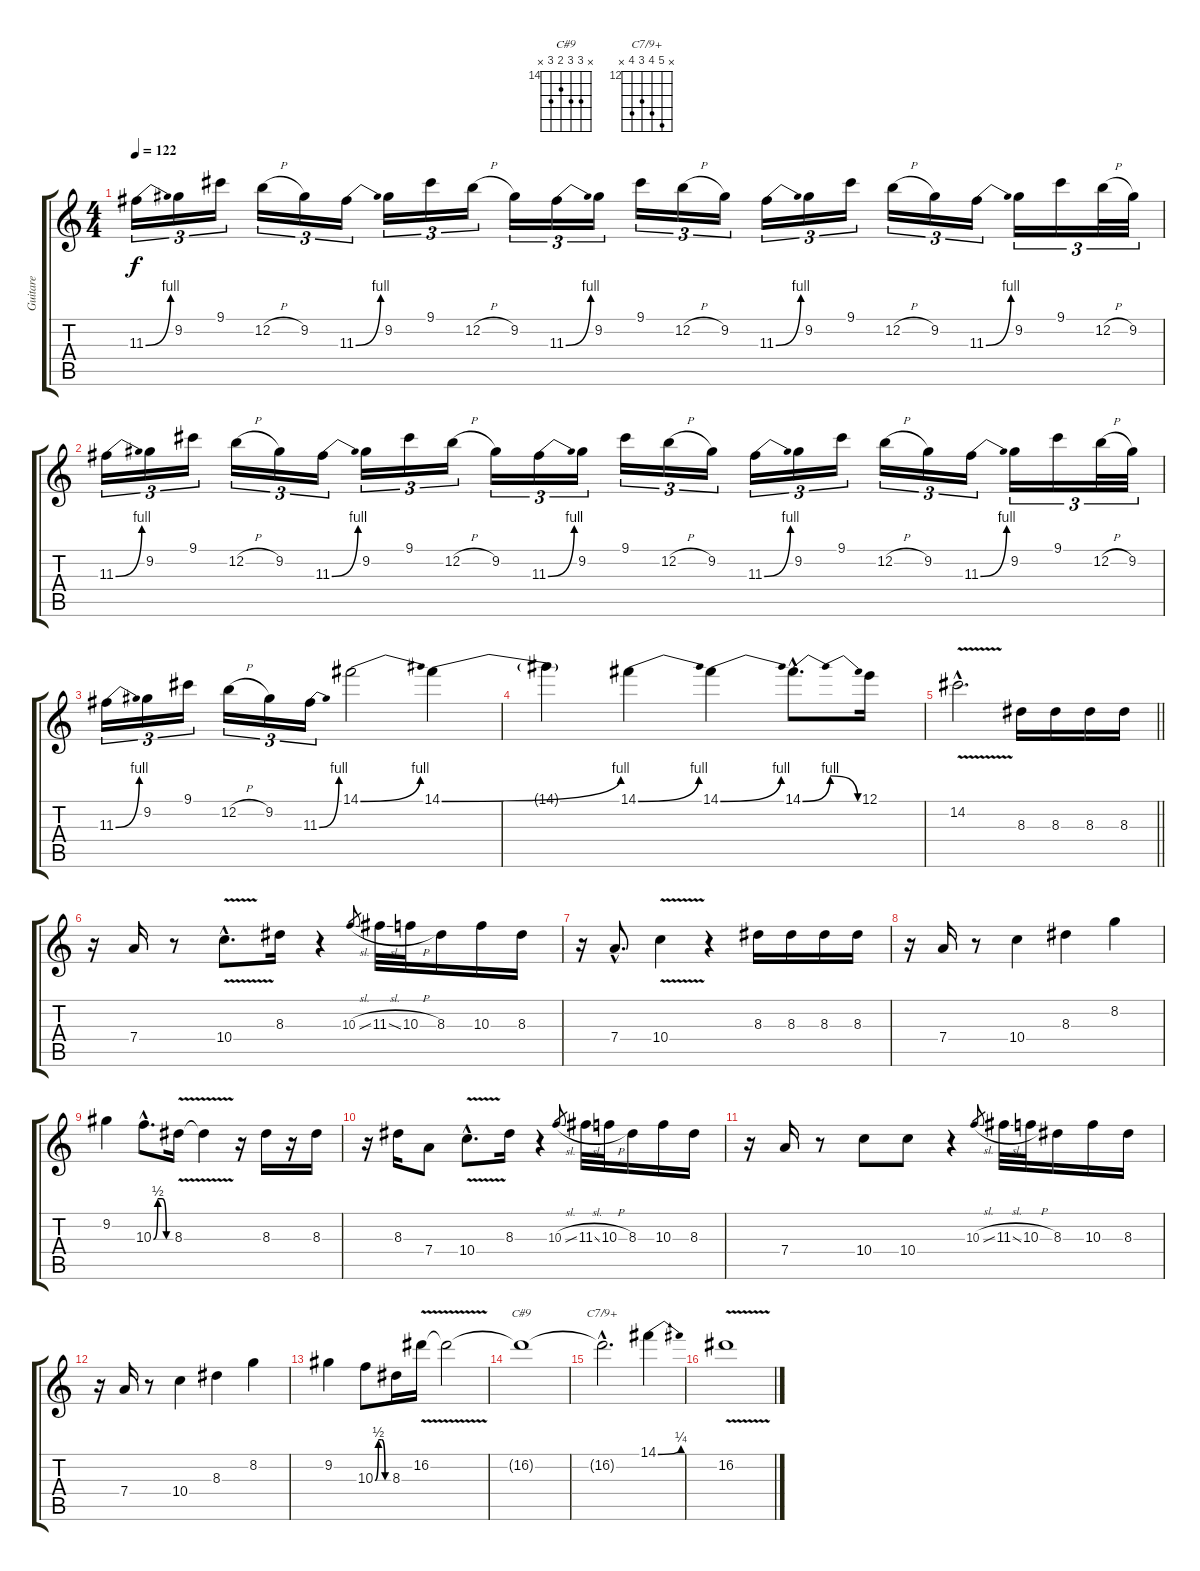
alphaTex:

\track ("Guitare" "Guitare") {instrument overdrivenguitar}
\staff {score tabs}
\tuning (E4 B3 G3 D3 A2 E2) {hide}
\chord ("C#9" x 16 16 15 16 x) {firstfret 14}
\chord ("C7/9+" x 16 15 14 15 x) {firstfret 12}
\ts (4 4)
\tempo 122
\clef g2
\ks c
11.3{be (bend 0 0 60 4)}.16{tu (3 2) dy f} 9.2.16{tu (3 2)} 9.1.16{tu (3 2)} 12.2{h}.16{tu (3 2)} 9.2.16{tu (3 2)} 11.3{be (bend 0 0 60 4)}.16{tu (3 2)} 9.2.16{tu (3 2)} 9.1.16{tu (3 2)} 12.2{h}.16{tu (3 2)} 9.2.16{tu (3 2)} 11.3{be (bend 0 0 60 4)}.16{tu (3 2)} 9.2.16{tu (3 2)} 9.1.16{tu (3 2)} 12.2{h}.16{tu (3 2)} 9.2.16{tu (3 2)} 11.3{be (bend 0 0 60 4)}.16{tu (3 2)} 9.2.16{tu (3 2)} 9.1.16{tu (3 2)} 12.2{h}.16{tu (3 2)} 9.2.16{tu (3 2)} 11.3{be (bend 0 0 60 4)}.16{tu (3 2)} 9.2.16{tu (3 2)} 9.1.16{tu (3 2)} 12.2{h}.32{tu (3 2)} 9.2.32{tu (3 2)} |
11.3{be (bend 0 0 60 4)}.16{tu (3 2)} 9.2.16{tu (3 2)} 9.1.16{tu (3 2)} 12.2{h}.16{tu (3 2)} 9.2.16{tu (3 2)} 11.3{be (bend 0 0 60 4)}.16{tu (3 2)} 9.2.16{tu (3 2)} 9.1.16{tu (3 2)} 12.2{h}.16{tu (3 2)} 9.2.16{tu (3 2)} 11.3{be (bend 0 0 60 4)}.16{tu (3 2)} 9.2.16{tu (3 2)} 9.1.16{tu (3 2)} 12.2{h}.16{tu (3 2)} 9.2.16{tu (3 2)} 11.3{be (bend 0 0 60 4)}.16{tu (3 2)} 9.2.16{tu (3 2)} 9.1.16{tu (3 2)} 12.2{h}.16{tu (3 2)} 9.2.16{tu (3 2)} 11.3{be (bend 0 0 60 4)}.16{tu (3 2)} 9.2.16{tu (3 2)} 9.1.16{tu (3 2)} 12.2{h}.32{tu (3 2)} 9.2.32{tu (3 2)} |
11.3{be (bend 0 0 60 4)}.16{tu (3 2)} 9.2.16{tu (3 2)} 9.1.16{tu (3 2)} 12.2{h}.16{tu (3 2)} 9.2.16{tu (3 2)} 11.3{be (bend 0 0 60 4)}.16{tu (3 2)} 14.1{be (bend 0 0 60 4)}.2 14.1{be (bend 0 0 60 4)}.4 |
14.1{t}.4 14.1{be (bend 0 0 60 4)}.4 14.1{be (bend 0 0 60 4)}.4 14.1{be (bendrelease 0 0 30 4 45 4 60 0) hac}.8{d} 12.1.16 |
\barLineRight lightlight
14.2{v hac}.2{d} 8.3.16 8.3.16 8.3.16 8.3.16 |
r.16 7.4.16 r.8 10.4{v hac}.8{d} 8.3.16 r.4 10.3{sl}.8{gr} 11.3{sl}.32 10.3{h}.32 8.3.16 10.3.16 8.3.16 |
r.16 7.4{hac}.8{d} 10.4{v}.4 r.4 8.3.16 8.3.16 8.3.16 8.3.16 |
r.16 7.4.16 r.8 10.4.4 8.3.4 8.2.4 |
9.2.4 10.3{be (custom 0 0 15 2 30 2 45 0 60 0) hac}.8{d} 8.3{v}.16 8.3{t}.4 r.16 8.3.16 r.16 8.3.16 |
r.16 8.3.16 7.4.8 10.4{v hac}.8{d} 8.3.16 r.4 10.3{sl}.8{gr} 11.3{sl}.32 10.3{h}.32 8.3.16 10.3.16 8.3.16 |
r.16 7.4.16 r.8 10.4.8 10.4.8 r.4 10.3{sl}.8{gr} 11.3{sl}.32 10.3{h}.32 8.3.16 10.3.16 8.3.16 |
r.16 7.4.16 r.8 10.4.4 8.3.4 8.2.4 |
9.2.4 10.3{be (custom 0 0 15 2 30 2 45 0 60 0)}.8 8.3.16 16.2{v}.16 16.2{t}.2 |
16.2{t}.1{ch "C#9"} |
16.2{hac t}.2{d ch "C7/9+"} 14.1{be (bend 0 0 60 1)}.4 |
16.2{v}.1
